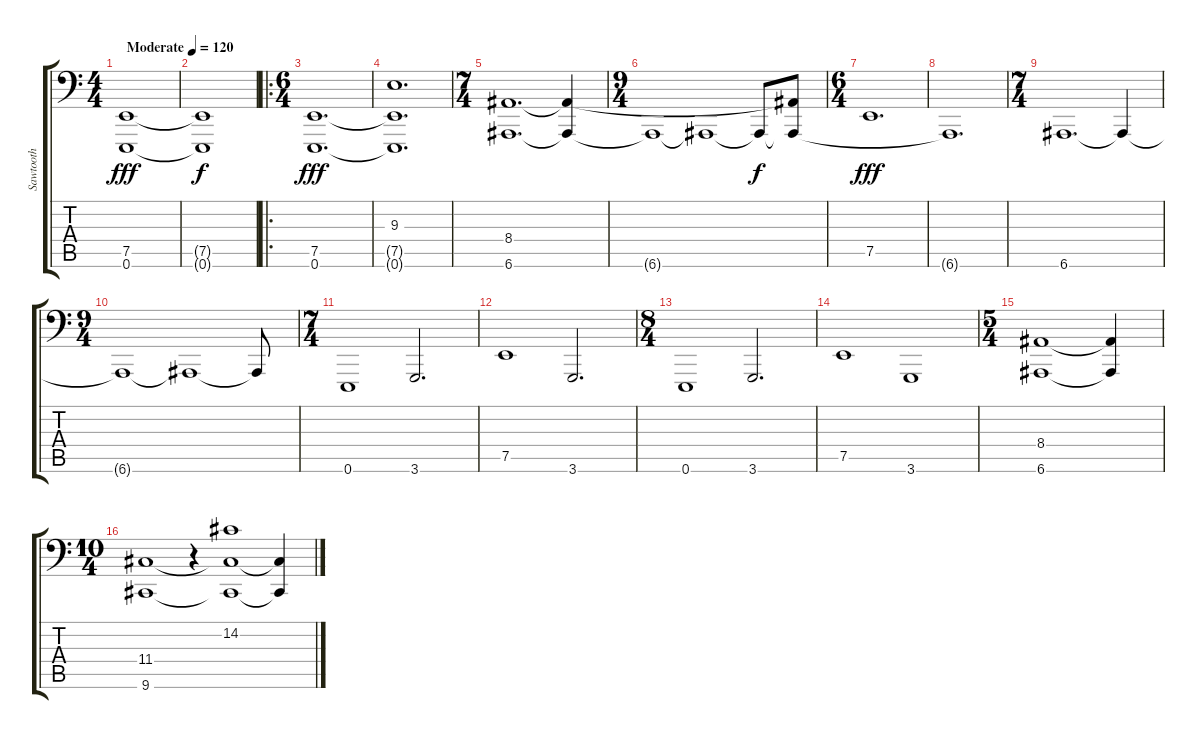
\track ("Sawtooth" "Sawtooth") {instrument lead2sawtooth}
\staff {score tabs}
\tuning (E3 B2 G2 D2 A1 E1) {hide}
\ts (4 4)
\tempo (120 "Moderate")
\clef f4
\ks c
(7.5 0.6).1{dy fff volume 9 instrument lead2sawtooth} |
(7.5{t} 0.6{t}).1{dy f} |
\ro
\ts (6 4)
(7.5 0.6).1{d dy fff} |
(9.3 7.5{t} 0.6{t}).1{d} |
\ts (7 4)
(8.4 6.6).1{d} (8.4{t} 6.6{t}).4 |
\ts (9 4)
6.6{t}.1 6.6{t}.1 6.6{t}.8{dy f} (8.4{t} 6.6{t}).8 |
\ts (6 4)
7.5.1{d dy fff} |
6.6{t}.1{d} |
\ts (7 4)
6.6.1{d} 6.6{t}.4 |
\ts (9 4)
6.6{t}.1 6.6{t}.1 6.6{t}.8 |
\ts (7 4)
0.6.1 3.6.2{d} |
7.5.1 3.6.2{d} |
\ts (8 4)
0.6.1 3.6.2{d} |
7.5.1 3.6.1 |
\ts (5 4)
(8.4 6.6).1 (8.4{t} 6.6{t}).4 |
\ts (10 4)
(11.4 9.6).1 r.4 (14.2 11.4{t} 9.6{t}).1 (11.4{t} 9.6{t}).4
